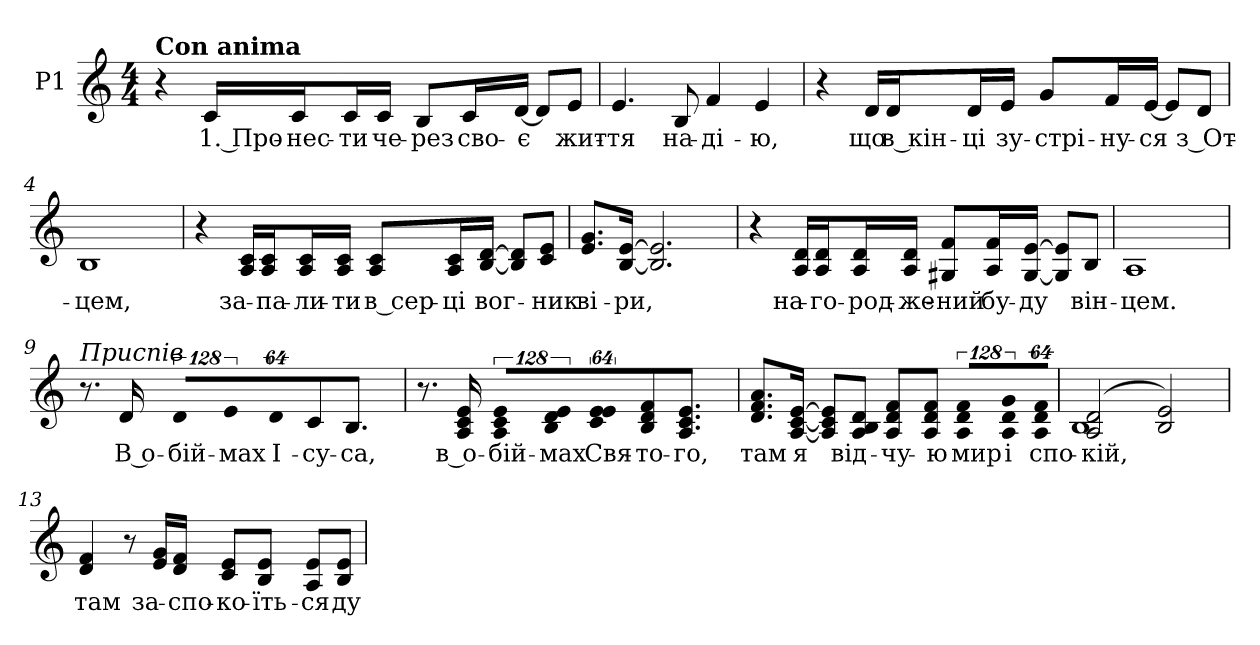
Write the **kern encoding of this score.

**kern	**text
*part1	*part1
*staff1	*staff1
*I"P1	*
!!LO:PB:g=z
*clefG2	*
*k[]	*
*C:	*
*M4/4	*
=1	=1
!LO:TX:a:B:t=Con anima	!
4r	.
!	!LO:LY:b:color=#000000
16ci/LL	1. Про-
!	!LO:LY:b:color=#000000
16ci/J	-нес-
!	!LO:LY:b:color=#000000
16ci/L	-ти
!	!LO:LY:b:color=#000000
16ci/JJ	че-
!	!LO:LY:b:color=#000000
8Bi/L	-рез
!	!LO:LY:b:color=#000000
16ci/L	сво-
!	!LO:LY:b:color=#000000
[<16di/JJ	-є
8di/L]	.
!	!LO:LY:b:color=#000000
8ei/J	жит-
=2	=2
!	!LO:LY:b:color=#000000
4.ei/	-тя
!	!LO:LY:b:color=#000000
8Bi/	на-
!	!LO:LY:b:color=#000000
4fi/	-ді-
!	!LO:LY:b:color=#000000
4ei/	-ю,
=3	=3
4r	.
!	!LO:LY:b:color=#000000
16di/LL	що
!	!LO:LY:b:color=#000000
16di/J	в кін-
!	!LO:LY:b:color=#000000
16di/L	-ці
!	!LO:LY:b:color=#000000
16ei/JJ	зу-
!	!LO:LY:b:color=#000000
8gi/L	-стрі-
!	!LO:LY:b:color=#000000
16fi/L	-ну-
!	!LO:LY:b:color=#000000
[<16ei/JJ	-ся
8ei/L]	.
!	!LO:LY:b:color=#000000
8di/J	з От-
=4	=4
!	!LO:LY:b:color=#000000
1Bi	-цем,
!!LO:LB:g=z
=5	=5
4r	.
!	!LO:LY:b:color=#000000
16Ai/ 16ci/LL	за-
!	!LO:LY:b:color=#000000
16Ai/ 16ci/J	-па-
!	!LO:LY:b:color=#000000
16Ai/ 16ci/L	-ли-
!	!LO:LY:b:color=#000000
16Ai/ 16ci/JJ	-ти
!	!LO:LY:b:color=#000000
8Ai/ 8ci/L	в сер-
!	!LO:LY:b:color=#000000
16Ai/ 16ci/L	-ці
!	!LO:LY:b:color=#000000
[<16Bi/ [>16di/JJ	вог-
8Bi]/ 8di]/L	.
!	!LO:LY:b:color=#000000
8ci/ 8ei/J	-ник
=6	=6
!	!LO:LY:b:color=#000000
8.ei/ 8.gi/L	ві-
!	!LO:LY:b:color=#000000
[<16Bi/ [>16ei/Jk	-ри,
2.Bi/] 2.ei]	.
=7	=7
4r	.
!	!LO:LY:b:color=#000000
16Ai/ 16di/LL	на-
!	!LO:LY:b:color=#000000
16Ai/ 16di/J	-го-
!	!LO:LY:b:color=#000000
16Ai/ 16di/L	-род-
!	!LO:LY:b:color=#000000
16Ai/ 16di/JJ	-же-
!	!LO:LY:b:color=#000000
8G#Xi/ 8fi/L	-ний
!	!LO:LY:b:color=#000000
16Ai/ 16fi/L	бу-
!	!LO:LY:b:color=#000000
[<16G#i/ [>16ei/JJ	-ду
8G#i]/ 8ei]/L	.
!	!LO:LY:b:color=#000000
8Bi/J	він-
=8	=8
!	!LO:LY:b:color=#000000
1Ai	-цем.
!!LO:LB:g=z
=9	=9
!LO:TX:a:i:t=Приспів	!
8.r	.
!	!LO:LY:b:color=#000000
16di/	В о-
!LO:N:vis=8	!
!	!LO:LY:b:color=#000000
1024%85di/L	-бій-
!LO:N:vis=8	!
!	!LO:LY:b:color=#000000
1024%85ei/	-мах
!LO:N:vis=8	!
!	!LO:LY:b:color=#000000
512%43di/J	І-
!	!LO:LY:b:color=#000000
8ci/	-су-
!	!LO:LY:b:color=#000000
4.Bi/	-са,
=10	=10
8.r	.
!	!LO:LY:b:color=#000000
16Ai/ 16ci 16ei	в о-
!LO:N:vis=8	!
!	!LO:LY:b:color=#000000
1024%85Ai/ 1024%85ci/ 1024%85ei/L	-бій-
!LO:N:vis=8	!
!	!LO:LY:b:color=#000000
1024%85Bi/ 1024%85di/ 1024%85ei/	-мах
!LO:N:vis=8	!
!	!LO:LY:b:color=#000000
512%43ci/ 512%43ei/ 512%43ei/J	Свя-
!	!LO:LY:b:color=#000000
8Bi/ 8di 8fi	-то-
!	!LO:LY:b:color=#000000
4.Ai/ 4.ci 4.ei	-го,
=11	=11
!	!LO:LY:b:color=#000000
8.di/ 8.fi/ 8.ai/L	там
!	!LO:LY:b:color=#000000
[<16Ai/ [<16ci/ [>16ei/Jk	я
8Ai]/ 8ci]/ 8ei]/L	.
!	!LO:LY:b:color=#000000
8Ai/ 8Bi/ 8di/J	від-
!	!LO:LY:b:color=#000000
8Ai/ 8di/ 8fi/L	-чу-
!	!LO:LY:b:color=#000000
8Ai/ 8di/ 8fi/J	-ю
!LO:N:vis=8	!
!	!LO:LY:b:color=#000000
1024%85Ai/ 1024%85di/ 1024%85fi/L	мир
!LO:N:vis=8	!
!	!LO:LY:b:color=#000000
1024%85Ai/ 1024%85di/ 1024%85gi/	і
!LO:N:vis=8	!
!	!LO:LY:b:color=#000000
512%43Ai/ 512%43di/ 512%43fi/J	спо-
=12	=12
!	!LO:LY:b:color=#000000
*^	*
(2Ai/ 2di	1Bi	-кій,
2Bi/ 2ei)	.	.
*v	*v	*
!!LO:LB:g=z
=13	=13
!	!LO:LY:b:color=#000000
4di/ 4fi	там
8r	.
!	!LO:LY:b:color=#000000
16ei/ 16gi/LL	за-
!	!LO:LY:b:color=#000000
16di/ 16fi/JJ	-спо-
!	!LO:LY:b:color=#000000
8ci/ 8ei/L	-ко-
!	!LO:LY:b:color=#000000
8Bi/ 8ei/J	-їть-
!	!LO:LY:b:color=#000000
8Ai/ 8ei/L	-ся
!	!LO:LY:b:color=#000000
8Bi/ 8ei/J	ду-
=	=
*-	*-
